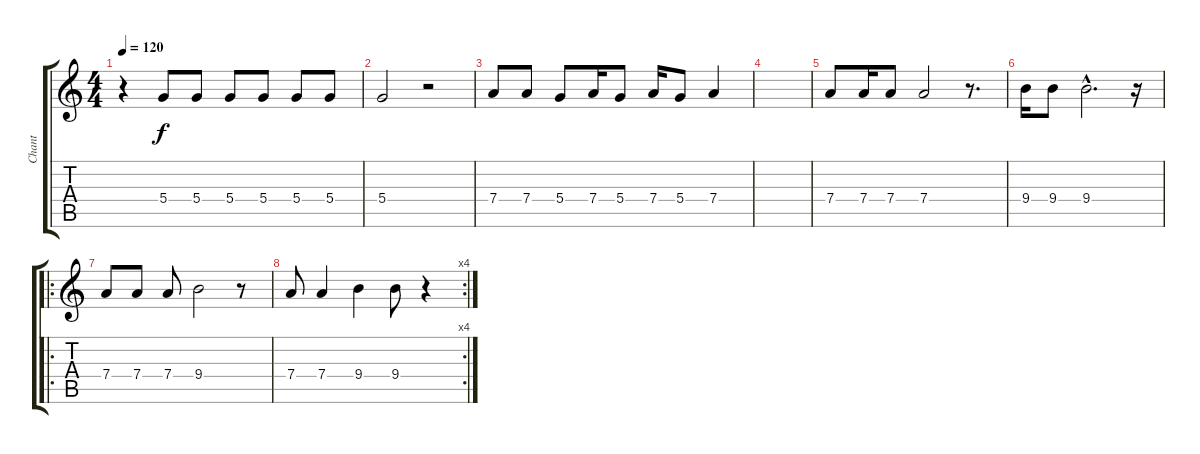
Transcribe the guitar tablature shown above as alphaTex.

\track ("Chant" "Chant") {instrument acousticguitarnylon}
\staff {score tabs}
\tuning (E4 B3 G3 D3 A2 E2) {hide}
\ts (4 4)
\tempo 120
\clef g2
\ks c
r.4{dy f} 5.4.8 5.4.8 5.4.8 5.4.8 5.4.8 5.4.8 |
5.4.2 r.2 |
7.4.8 7.4.8 5.4.8 7.4.16 5.4.8 7.4.16 5.4.8 7.4.4 |
|
7.4.8 7.4.16 7.4.8 7.4.2 r.8{d} |
9.4.16 9.4.8 9.4{hac}.2{d} r.16 |
\ro
7.4.8 7.4.8 7.4.8 9.4.2 r.8 |
\rc 4
7.4.8 7.4.4 9.4.4 9.4.8 r.4
